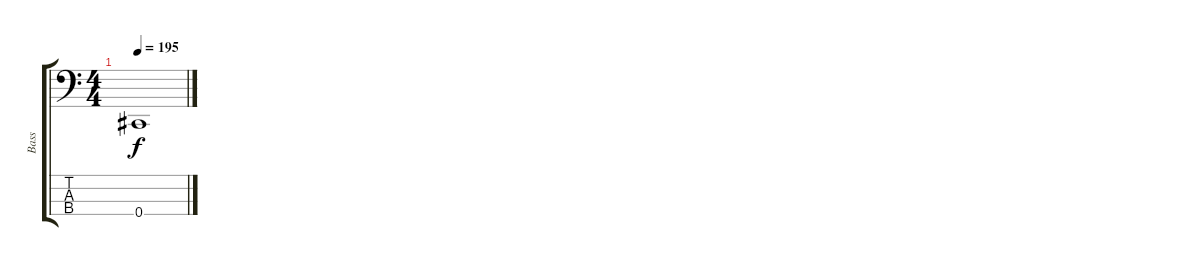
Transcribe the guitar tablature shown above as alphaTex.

\track ("Bass" "Bass") {instrument electricbasspick}
\staff {score tabs}
\tuning (Gb2 Db2 Ab1 Db1) {hide}
\ts (4 4)
\tempo 195
\clef f4
\ks c
0.4{t}.1{dy f}
